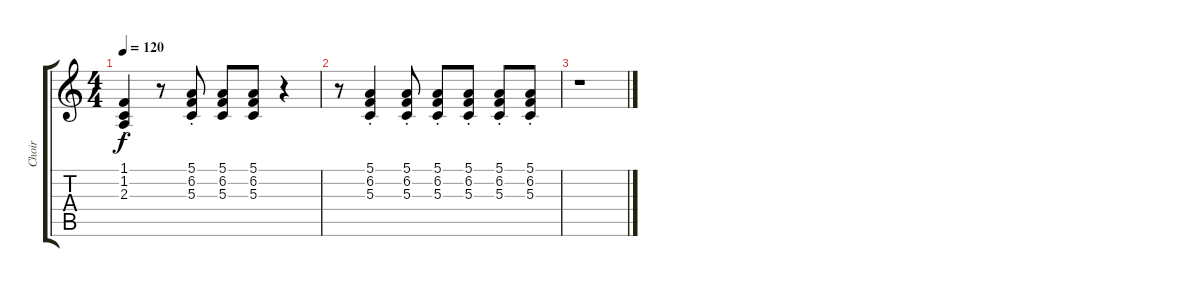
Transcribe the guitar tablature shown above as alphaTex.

\track ("Choir" "Choir") {instrument voiceoohs}
\staff {score tabs}
\tuning (E4 B3 G3 D3 A2 E2) {hide}
\ts (4 4)
\tempo 120
\clef g2
\ks c
(1.1{st} 1.2{st} 2.3{st}).4{dy f} r.8 (5.1{st} 6.2{st} 5.3{st}).8 (5.1 6.2 5.3).8 (5.1 6.2 5.3).8 r.4 |
r.8 (5.1{st} 6.2{st} 5.3{st}).4 (5.1{st} 6.2{st} 5.3{st}).8 (5.1{st} 6.2{st} 5.3{st}).8 (5.1{st} 6.2{st} 5.3{st}).8 (5.1{st} 6.2{st} 5.3{st}).8 (5.1{st} 6.2{st} 5.3{st}).8 |
r.1
